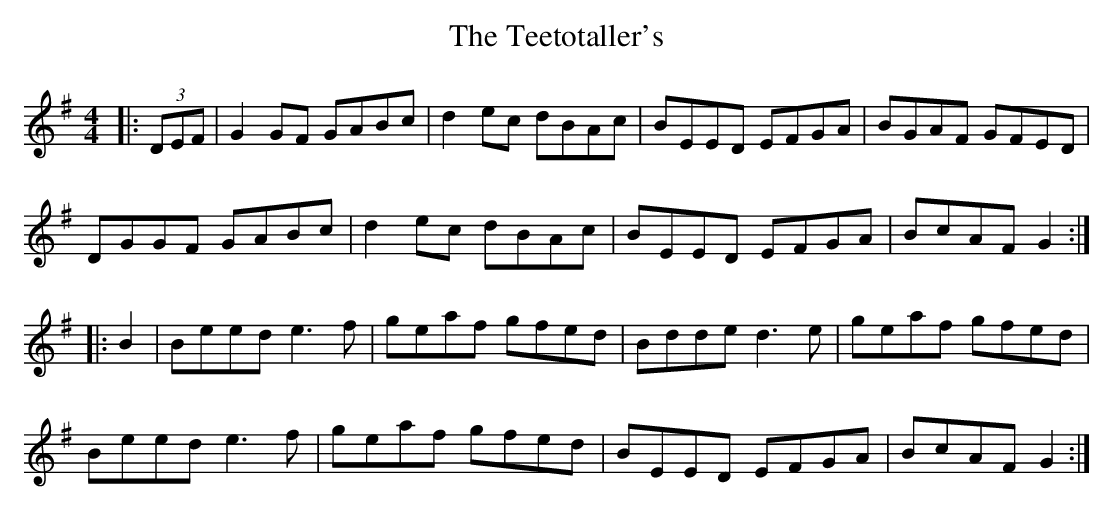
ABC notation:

X:1
T: The Teetotaller's
M: 4/4
L: 1/8
K: Gmaj
|:(3DEF|G2GF GABc|d2ec dBAc|BEED EFGA|BGAF GFED|
DGGF GABc|d2ec dBAc|BEED EFGA|BcAF G2:|
|:B2|Beed e3f|geaf gfed|Bdde d3e|geaf gfed|
Beed e3f|geaf gfed|BEED EFGA|BcAF G2:|
